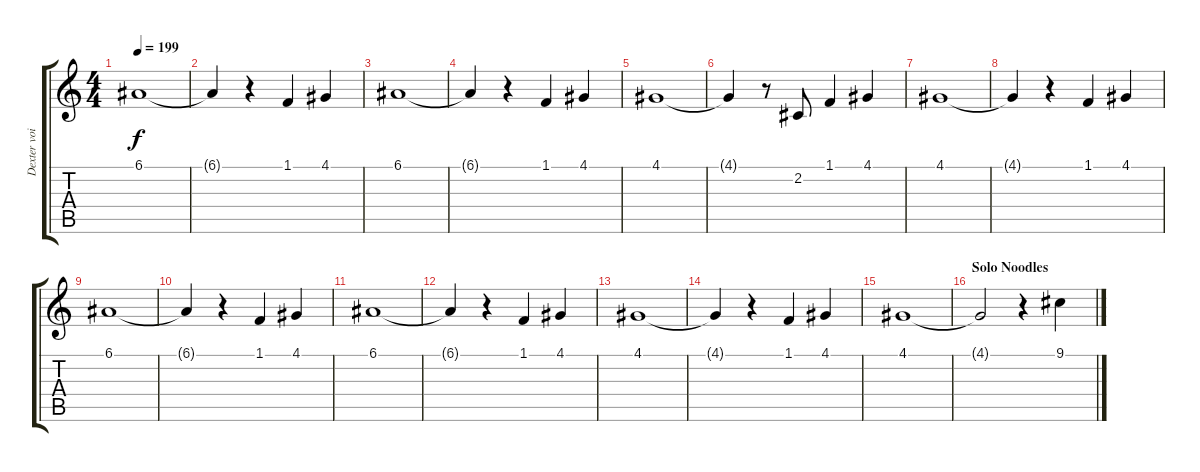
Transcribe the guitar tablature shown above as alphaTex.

\track ("Dexter voice" "Dexter voi") {instrument tenorsax}
\staff {score tabs}
\tuning (E4 B3 G3 D3 A2 E2) {hide}
\ts (4 4)
\tempo 199
\clef g2
\ks c
6.1.1{dy f} |
6.1{t}.4 r.4 1.1.4 4.1.4 |
6.1.1 |
6.1{t}.4 r.4 1.1.4 4.1.4 |
4.1.1 |
4.1{t}.4 r.8 2.2.8 1.1.4 4.1.4 |
4.1.1 |
4.1{t}.4 r.4 1.1.4 4.1.4 |
6.1.1 |
6.1{t}.4 r.4 1.1.4 4.1.4 |
6.1.1 |
6.1{t}.4 r.4 1.1.4 4.1.4 |
4.1.1 |
4.1{t}.4 r.4 1.1.4 4.1.4 |
4.1.1 |
\section ("" "Solo Noodles")
4.1{t}.2 r.4 9.1.4
